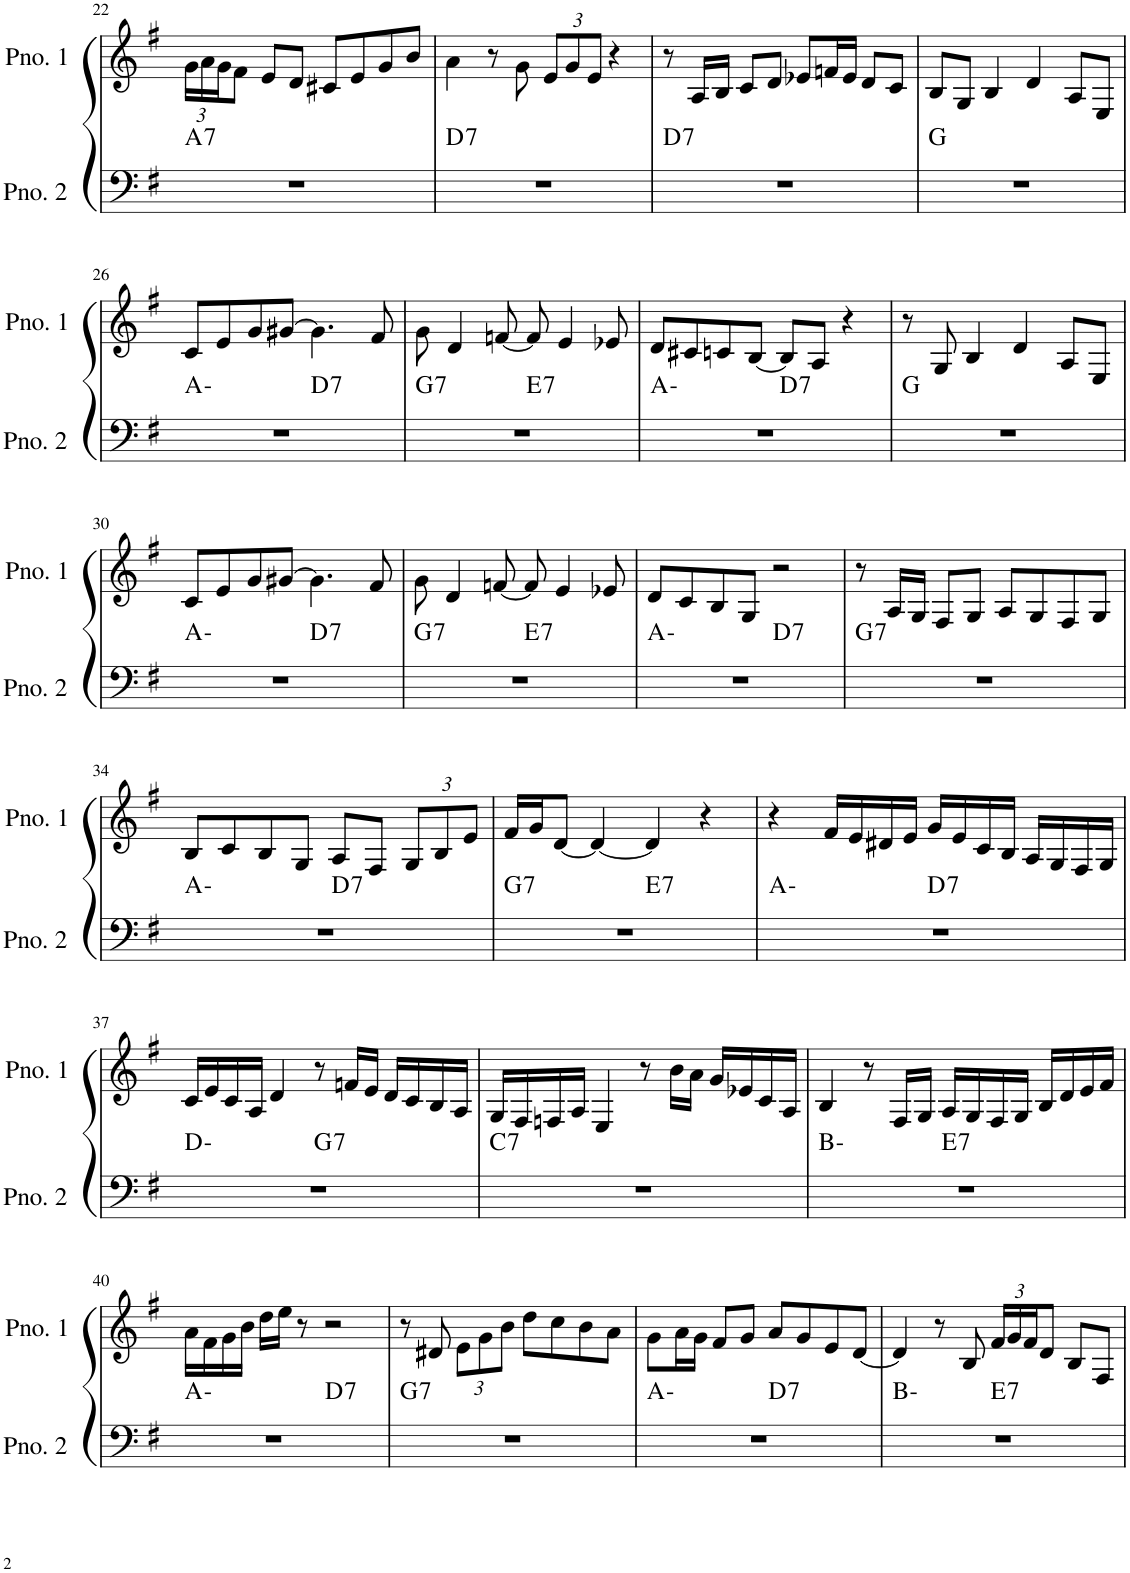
**kern	**harte	**kern
*part2	*part2	*part1
*staff2	*	*staff1
*I"ピアノ 2	*	*I"ピアノ 1
!!LO:PB:g=z
*clefF4	*	*clefG2
*k[f#]	*	*k[f#]
*M4/4	*	*M4/4
*	*	*Xbrackettup
=22	=22	=22
!	!LO:H:kt=7	!
1r	A:7	24g\LL
.	.	24a\
.	.	24g\J
.	.	8f#\J
.	.	8e/L
.	.	8d/J
.	.	8c#X/L
.	.	8e/
.	.	8g/
.	.	8b/J
=23	=23	=23
!	!LO:H:kt=7	!
1r	D:7	4a\
.	.	8r
.	.	8g\
.	.	12e/L
.	.	12g/
.	.	12e/J
.	.	4r
=24	=24	=24
!	!LO:H:kt=7	!
1r	D:7	8r
.	.	16A/LL
.	.	16B/JJ
.	.	8c/L
.	.	8d/J
.	.	8e-X/L
.	.	16fn/L
.	.	16e-/JJ
.	.	8d/L
.	.	8c/J
=25	=25	=25
1r	G:maj	8B/L
.	.	8G/J
.	.	4B/
.	.	4d/
.	.	8A/L
.	.	8E/J
!!LO:LB:g=z
=26	=26	=26
*^	*	*
1r	2ryy	A:min	8c/L
.	.	.	8e/
.	.	.	8g/
.	.	.	[8g#X/J
!	!	!LO:H:kt=7	!
.	2ryy	D:7	4.g#\]
.	.	.	8f#/
=27	=27	=27	=27
!	!	!LO:H:kt=7	!
1r	2ryy	G:7	8g\
.	.	.	4d/
.	.	.	[8fn/
!	!	!LO:H:kt=7	!
.	2ryy	E:7	8f/]
.	.	.	4e/
.	.	.	8e-X/
=28	=28	=28	=28
1r	2ryy	A:min	8d/L
.	.	.	8c#X/
.	.	.	8cn/
.	.	.	[8B/J
!	!	!LO:H:kt=7	!
.	2ryy	D:7	8B/L]
.	.	.	8A/J
.	.	.	4r
*v	*v	*	*
=29	=29	=29
1r	G:maj	8r
.	.	8G/
.	.	4B/
.	.	4d/
.	.	8A/L
.	.	8E/J
!!LO:LB:g=z
=30	=30	=30
*^	*	*
1r	2ryy	A:min	8c/L
.	.	.	8e/
.	.	.	8g/
.	.	.	[8g#X/J
!	!	!LO:H:kt=7	!
.	2ryy	D:7	4.g#\]
.	.	.	8f#/
=31	=31	=31	=31
!	!	!LO:H:kt=7	!
1r	2ryy	G:7	8g\
.	.	.	4d/
.	.	.	[8fn/
!	!	!LO:H:kt=7	!
.	2ryy	E:7	8f/]
.	.	.	4e/
.	.	.	8e-X/
=32	=32	=32	=32
1r	2ryy	A:min	8d/L
.	.	.	8c/
.	.	.	8B/
.	.	.	8G/J
!	!	!LO:H:kt=7	!
.	2ryy	D:7	2r
=33	=33	=33	=33
!	!	!LO:H:kt=7	!
*v	*v	*	*
1r	G:7	8r
.	.	16A/LL
.	.	16G/JJ
.	.	8F#/L
.	.	8G/J
.	.	8A/L
.	.	8G/
.	.	8F#/
.	.	8G/J
!!LO:LB:g=z
=34	=34	=34
*^	*	*
1r	2ryy	A:min	8B/L
.	.	.	8c/
.	.	.	8B/
.	.	.	8G/J
!	!	!LO:H:kt=7	!
.	2ryy	D:7	8A/L
.	.	.	8F#/J
.	.	.	12G/L
.	.	.	12B/
.	.	.	12e/J
=35	=35	=35	=35
!	!	!LO:H:kt=7	!
1r	2ryy	G:7	16f#/LL
.	.	.	16g/J
.	.	.	[8d/J
.	.	.	4d/_
!	!	!LO:H:kt=7	!
.	2ryy	E:7	4d/]
.	.	.	4r
=36	=36	=36	=36
1r	2ryy	A:min	4r
.	.	.	16f#/LL
.	.	.	16e/
.	.	.	16d#X/
.	.	.	16e/JJ
!	!	!LO:H:kt=7	!
.	2ryy	D:7	16g/LL
.	.	.	16e/
.	.	.	16c/
.	.	.	16B/JJ
.	.	.	16A/LL
.	.	.	16G/
.	.	.	16F#/
.	.	.	16G/JJ
!!LO:LB:g=z
=37	=37	=37	=37
1r	2ryy	D:min	16c/LL
.	.	.	16e/
.	.	.	16c/
.	.	.	16A/JJ
.	.	.	4d/
!	!	!LO:H:kt=7	!
.	2ryy	G:7	8r
.	.	.	16fn/LL
.	.	.	16e/JJ
.	.	.	16d/LL
.	.	.	16c/
.	.	.	16B/
.	.	.	16A/JJ
=38	=38	=38	=38
!	!	!LO:H:kt=7	!
*v	*v	*	*
1r	C:7	16G/LL
.	.	16F#/
.	.	16Fn/
.	.	16A/JJ
.	.	4E/
.	.	8r
.	.	16b\LL
.	.	16a\JJ
.	.	16g/LL
.	.	16e-X/
.	.	16c/
.	.	16A/JJ
=39	=39	=39
*^	*	*
1r	2ryy	B:min	4B/
.	.	.	8r
.	.	.	16F#/LL
.	.	.	16G/JJ
!	!	!LO:H:kt=7	!
.	2ryy	E:7	16A/LL
.	.	.	16G/
.	.	.	16F#/
.	.	.	16G/JJ
.	.	.	16B/LL
.	.	.	16d/
.	.	.	16e/
.	.	.	16f#/JJ
!!LO:LB:g=z
=40	=40	=40	=40
1r	2ryy	A:min	16a\LL
.	.	.	16f#\
.	.	.	16g\
.	.	.	16b\JJ
.	.	.	16dd\LL
.	.	.	16ee\JJ
.	.	.	8r
!	!	!LO:H:kt=7	!
.	2ryy	D:7	2r
=41	=41	=41	=41
!	!	!LO:H:kt=7	!
*v	*v	*	*
1r	G:7	8r
.	.	8d#X/
.	.	12e\L
.	.	12g\
.	.	12b\J
.	.	8dd\L
.	.	8cc\
.	.	8b\
.	.	8a\J
=42	=42	=42
*^	*	*
1r	2ryy	A:min	8g\L
.	.	.	16a\L
.	.	.	16g\JJ
.	.	.	8f#/L
.	.	.	8g/J
!	!	!LO:H:kt=7	!
.	2ryy	D:7	8a/L
.	.	.	8g/
.	.	.	8e/
.	.	.	[8d/J
=43	=43	=43	=43
1r	2ryy	B:min	4d/]
.	.	.	8r
.	.	.	8B/
!	!	!LO:H:kt=7	!
.	2ryy	E:7	24f#/LL
.	.	.	24g/
.	.	.	24f#/J
.	.	.	8d/J
.	.	.	8B/L
.	.	.	8F#/J
*v	*v	*	*
=	=	=
*-	*-	*-
